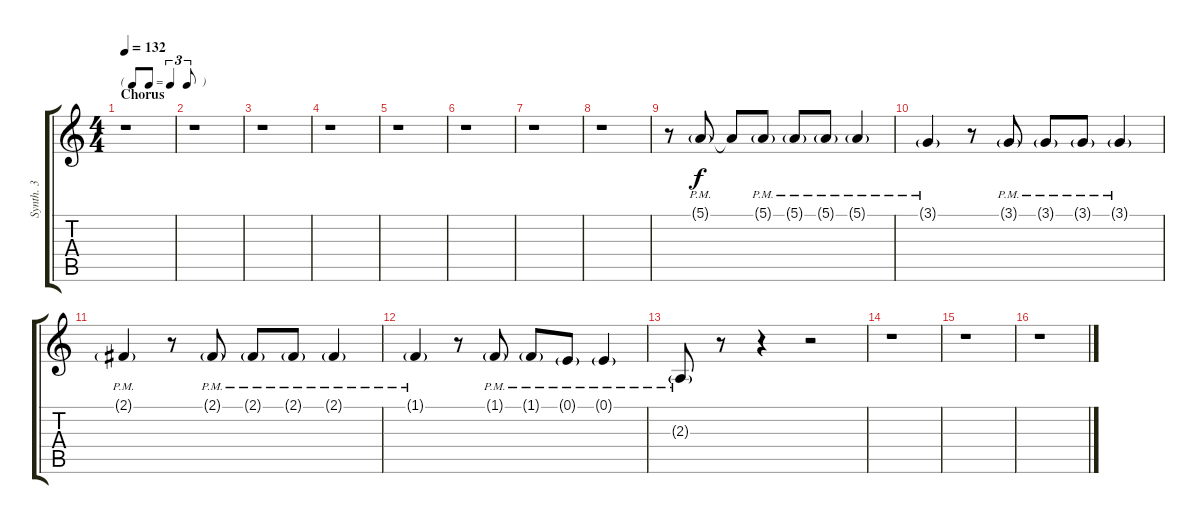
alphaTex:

\track ("Synth. 3" "Synth. 3") {instrument pad7halo}
\staff {score tabs}
\tuning (E4 B3 G3 D3 A2 E2) {hide}
\ts (4 4)
\tf triplet8th
\section ("" "Chorus")
\tempo 132
\clef g2
\ks c
r.1{dy p} |
r.1 |
r.1 |
r.1 |
r.1 |
r.1 |
r.1 |
r.1 |
r.8{instrument lead1square} 5.1{g pm}.8{dy f} 5.1{t}.8 5.1{g pm}.8 5.1{g pm}.8 5.1{g pm}.8 5.1{g pm}.4 |
3.1{g pm}.4 r.8 3.1{g pm}.8 3.1{g pm}.8 3.1{g pm}.8 3.1{g pm}.4 |
2.1{g pm}.4 r.8 2.1{g pm}.8 2.1{g pm}.8 2.1{g pm}.8 2.1{g pm}.4 |
1.1{g pm}.4 r.8 1.1{g pm}.8 1.1{g pm}.8 0.1{g pm}.8 0.1{g pm}.4 |
2.3{g pm}.8 r.8 r.4 r.2 |
r.1 |
r.1 |
r.1
